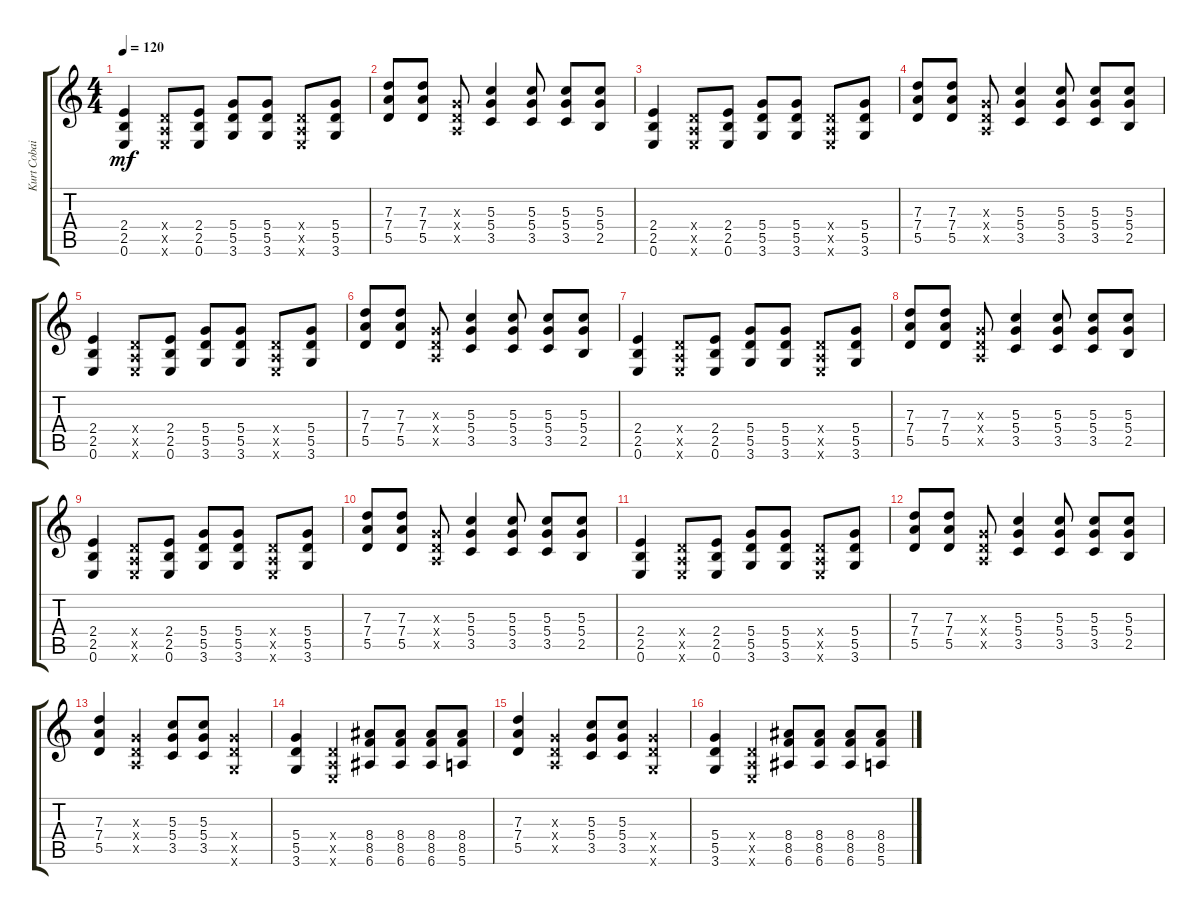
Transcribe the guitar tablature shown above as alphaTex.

\track ("Kurt Cobain" "Kurt Cobai") {instrument acousticguitarsteel}
\staff {score tabs}
\tuning (E4 B3 G3 D3 A2 E2) {hide}
\ts (4 4)
\tempo 120
\clef g2
\ks c
(2.4 2.5 0.6).4{dy mf instrument acousticguitarsteel} (0.4{x} 0.5{x} 0.6{x}).8 (2.4 2.5 0.6).8 (5.4 5.5 3.6).8 (5.4 5.5 3.6).8 (0.4{x} 0.5{x} 0.6{x}).8 (5.4 5.5 3.6).8 |
(7.3 7.4 5.5).8 (7.3 7.4 5.5).8 (0.3{x} 0.4{x} 0.5{x}).8 (5.3 5.4 3.5).4 (5.3 5.4 3.5).8 (5.3 5.4 3.5).8 (5.3 5.4 2.5).8 |
(2.4 2.5 0.6).4 (0.4{x} 0.5{x} 0.6{x}).8 (2.4 2.5 0.6).8 (5.4 5.5 3.6).8 (5.4 5.5 3.6).8 (0.4{x} 0.5{x} 0.6{x}).8 (5.4 5.5 3.6).8 |
(7.3 7.4 5.5).8 (7.3 7.4 5.5).8 (0.3{x} 0.4{x} 0.5{x}).8 (5.3 5.4 3.5).4 (5.3 5.4 3.5).8 (5.3 5.4 3.5).8 (5.3 5.4 2.5).8 |
(2.4 2.5 0.6).4 (0.4{x} 0.5{x} 0.6{x}).8 (2.4 2.5 0.6).8 (5.4 5.5 3.6).8 (5.4 5.5 3.6).8 (0.4{x} 0.5{x} 0.6{x}).8 (5.4 5.5 3.6).8 |
(7.3 7.4 5.5).8 (7.3 7.4 5.5).8 (0.3{x} 0.4{x} 0.5{x}).8 (5.3 5.4 3.5).4 (5.3 5.4 3.5).8 (5.3 5.4 3.5).8 (5.3 5.4 2.5).8 |
(2.4 2.5 0.6).4 (0.4{x} 0.5{x} 0.6{x}).8 (2.4 2.5 0.6).8 (5.4 5.5 3.6).8 (5.4 5.5 3.6).8 (0.4{x} 0.5{x} 0.6{x}).8 (5.4 5.5 3.6).8 |
(7.3 7.4 5.5).8 (7.3 7.4 5.5).8 (0.3{x} 0.4{x} 0.5{x}).8 (5.3 5.4 3.5).4 (5.3 5.4 3.5).8 (5.3 5.4 3.5).8 (5.3 5.4 2.5).8 |
(2.4 2.5 0.6).4 (0.4{x} 0.5{x} 0.6{x}).8 (2.4 2.5 0.6).8 (5.4 5.5 3.6).8 (5.4 5.5 3.6).8 (0.4{x} 0.5{x} 0.6{x}).8 (5.4 5.5 3.6).8 |
(7.3 7.4 5.5).8 (7.3 7.4 5.5).8 (0.3{x} 0.4{x} 0.5{x}).8 (5.3 5.4 3.5).4 (5.3 5.4 3.5).8 (5.3 5.4 3.5).8 (5.3 5.4 2.5).8 |
(2.4 2.5 0.6).4 (0.4{x} 0.5{x} 0.6{x}).8 (2.4 2.5 0.6).8 (5.4 5.5 3.6).8 (5.4 5.5 3.6).8 (0.4{x} 0.5{x} 0.6{x}).8 (5.4 5.5 3.6).8 |
(7.3 7.4 5.5).8 (7.3 7.4 5.5).8 (0.3{x} 0.4{x} 0.5{x}).8 (5.3 5.4 3.5).4 (5.3 5.4 3.5).8 (5.3 5.4 3.5).8 (5.3 5.4 2.5).8 |
(7.3 7.4 5.5).4 (0.3{x} 0.4{x} 0.5{x}).4 (5.3 5.4 3.5).8 (5.3 5.4 3.5).8 (5.4{x} 5.5{x} 3.6{x}).4 |
(5.4 5.5 3.6).4 (0.4{x} 0.5{x} 0.6{x}).4 (8.4 8.5 6.6).8 (8.4 8.5 6.6).8 (8.4 8.5 6.6).8 (8.4 8.5 5.6).8 |
(7.3 7.4 5.5).4 (0.3{x} 0.4{x} 0.5{x}).4 (5.3 5.4 3.5).8 (5.3 5.4 3.5).8 (5.4{x} 5.5{x} 3.6{x}).4 |
(5.4 5.5 3.6).4 (0.4{x} 0.5{x} 0.6{x}).4 (8.4 8.5 6.6).8 (8.4 8.5 6.6).8 (8.4 8.5 6.6).8 (8.4 8.5 5.6).8
